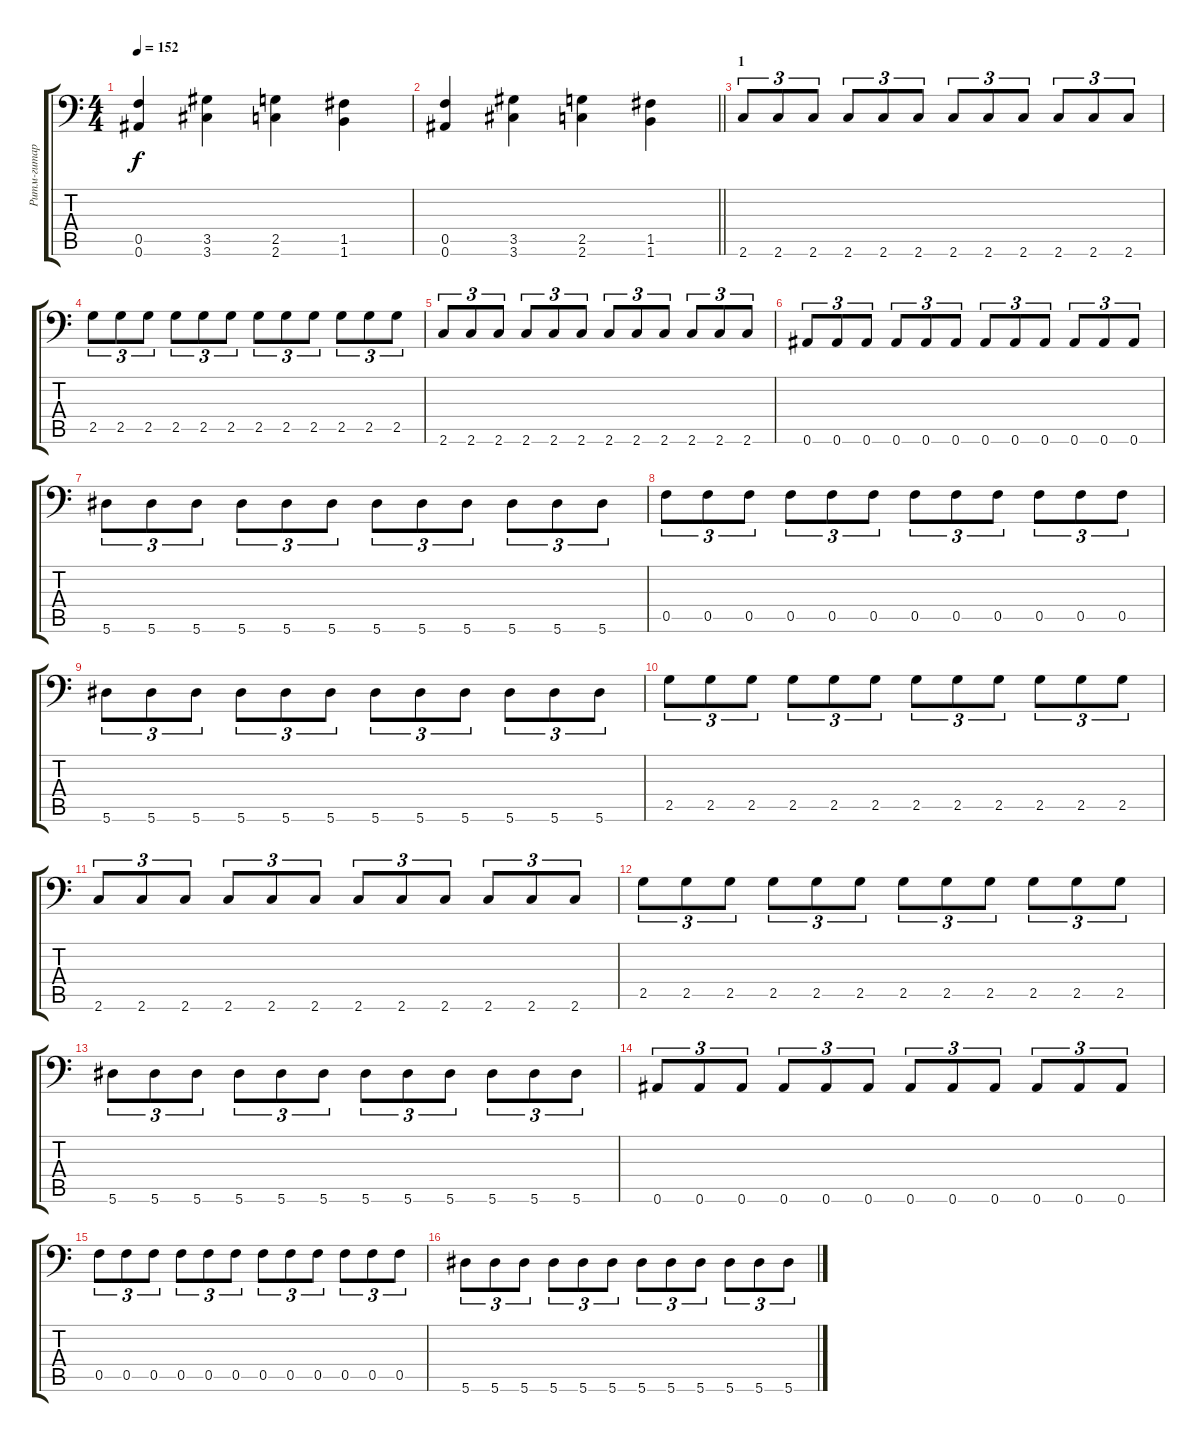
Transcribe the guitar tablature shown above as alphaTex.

\track ("Ритм-гитара" "Ритм-гитар") {instrument distortionguitar}
\staff {score tabs}
\tuning (C4 G3 Eb3 Bb2 F2 Bb1) {hide}
\ts (4 4)
\tempo 152
\clef f4
\ks c
(0.5 0.6).4{dy f} (3.5 3.6).4 (2.5 2.6).4 (1.5 1.6).4 |
\barLineRight lightlight
(0.5 0.6).4 (3.5 3.6).4 (2.5 2.6).4 (1.5 1.6).4 |
\section ("" "1")
2.6.8{tu (3 2)} 2.6.8{tu (3 2)} 2.6.8{tu (3 2)} 2.6.8{tu (3 2)} 2.6.8{tu (3 2)} 2.6.8{tu (3 2)} 2.6.8{tu (3 2)} 2.6.8{tu (3 2)} 2.6.8{tu (3 2)} 2.6.8{tu (3 2)} 2.6.8{tu (3 2)} 2.6.8{tu (3 2)} |
2.5.8{tu (3 2)} 2.5.8{tu (3 2)} 2.5.8{tu (3 2)} 2.5.8{tu (3 2)} 2.5.8{tu (3 2)} 2.5.8{tu (3 2)} 2.5.8{tu (3 2)} 2.5.8{tu (3 2)} 2.5.8{tu (3 2)} 2.5.8{tu (3 2)} 2.5.8{tu (3 2)} 2.5.8{tu (3 2)} |
2.6.8{tu (3 2)} 2.6.8{tu (3 2)} 2.6.8{tu (3 2)} 2.6.8{tu (3 2)} 2.6.8{tu (3 2)} 2.6.8{tu (3 2)} 2.6.8{tu (3 2)} 2.6.8{tu (3 2)} 2.6.8{tu (3 2)} 2.6.8{tu (3 2)} 2.6.8{tu (3 2)} 2.6.8{tu (3 2)} |
0.6.8{tu (3 2)} 0.6.8{tu (3 2)} 0.6.8{tu (3 2)} 0.6.8{tu (3 2)} 0.6.8{tu (3 2)} 0.6.8{tu (3 2)} 0.6.8{tu (3 2)} 0.6.8{tu (3 2)} 0.6.8{tu (3 2)} 0.6.8{tu (3 2)} 0.6.8{tu (3 2)} 0.6.8{tu (3 2)} |
5.6.8{tu (3 2)} 5.6.8{tu (3 2)} 5.6.8{tu (3 2)} 5.6.8{tu (3 2)} 5.6.8{tu (3 2)} 5.6.8{tu (3 2)} 5.6.8{tu (3 2)} 5.6.8{tu (3 2)} 5.6.8{tu (3 2)} 5.6.8{tu (3 2)} 5.6.8{tu (3 2)} 5.6.8{tu (3 2)} |
0.5.8{tu (3 2)} 0.5.8{tu (3 2)} 0.5.8{tu (3 2)} 0.5.8{tu (3 2)} 0.5.8{tu (3 2)} 0.5.8{tu (3 2)} 0.5.8{tu (3 2)} 0.5.8{tu (3 2)} 0.5.8{tu (3 2)} 0.5.8{tu (3 2)} 0.5.8{tu (3 2)} 0.5.8{tu (3 2)} |
5.6.8{tu (3 2)} 5.6.8{tu (3 2)} 5.6.8{tu (3 2)} 5.6.8{tu (3 2)} 5.6.8{tu (3 2)} 5.6.8{tu (3 2)} 5.6.8{tu (3 2)} 5.6.8{tu (3 2)} 5.6.8{tu (3 2)} 5.6.8{tu (3 2)} 5.6.8{tu (3 2)} 5.6.8{tu (3 2)} |
2.5.8{tu (3 2)} 2.5.8{tu (3 2)} 2.5.8{tu (3 2)} 2.5.8{tu (3 2)} 2.5.8{tu (3 2)} 2.5.8{tu (3 2)} 2.5.8{tu (3 2)} 2.5.8{tu (3 2)} 2.5.8{tu (3 2)} 2.5.8{tu (3 2)} 2.5.8{tu (3 2)} 2.5.8{tu (3 2)} |
2.6.8{tu (3 2)} 2.6.8{tu (3 2)} 2.6.8{tu (3 2)} 2.6.8{tu (3 2)} 2.6.8{tu (3 2)} 2.6.8{tu (3 2)} 2.6.8{tu (3 2)} 2.6.8{tu (3 2)} 2.6.8{tu (3 2)} 2.6.8{tu (3 2)} 2.6.8{tu (3 2)} 2.6.8{tu (3 2)} |
2.5.8{tu (3 2)} 2.5.8{tu (3 2)} 2.5.8{tu (3 2)} 2.5.8{tu (3 2)} 2.5.8{tu (3 2)} 2.5.8{tu (3 2)} 2.5.8{tu (3 2)} 2.5.8{tu (3 2)} 2.5.8{tu (3 2)} 2.5.8{tu (3 2)} 2.5.8{tu (3 2)} 2.5.8{tu (3 2)} |
5.6.8{tu (3 2)} 5.6.8{tu (3 2)} 5.6.8{tu (3 2)} 5.6.8{tu (3 2)} 5.6.8{tu (3 2)} 5.6.8{tu (3 2)} 5.6.8{tu (3 2)} 5.6.8{tu (3 2)} 5.6.8{tu (3 2)} 5.6.8{tu (3 2)} 5.6.8{tu (3 2)} 5.6.8{tu (3 2)} |
0.6.8{tu (3 2)} 0.6.8{tu (3 2)} 0.6.8{tu (3 2)} 0.6.8{tu (3 2)} 0.6.8{tu (3 2)} 0.6.8{tu (3 2)} 0.6.8{tu (3 2)} 0.6.8{tu (3 2)} 0.6.8{tu (3 2)} 0.6.8{tu (3 2)} 0.6.8{tu (3 2)} 0.6.8{tu (3 2)} |
0.5.8{tu (3 2)} 0.5.8{tu (3 2)} 0.5.8{tu (3 2)} 0.5.8{tu (3 2)} 0.5.8{tu (3 2)} 0.5.8{tu (3 2)} 0.5.8{tu (3 2)} 0.5.8{tu (3 2)} 0.5.8{tu (3 2)} 0.5.8{tu (3 2)} 0.5.8{tu (3 2)} 0.5.8{tu (3 2)} |
5.6.8{tu (3 2)} 5.6.8{tu (3 2)} 5.6.8{tu (3 2)} 5.6.8{tu (3 2)} 5.6.8{tu (3 2)} 5.6.8{tu (3 2)} 5.6.8{tu (3 2)} 5.6.8{tu (3 2)} 5.6.8{tu (3 2)} 5.6.8{tu (3 2)} 5.6.8{tu (3 2)} 5.6.8{tu (3 2)}
